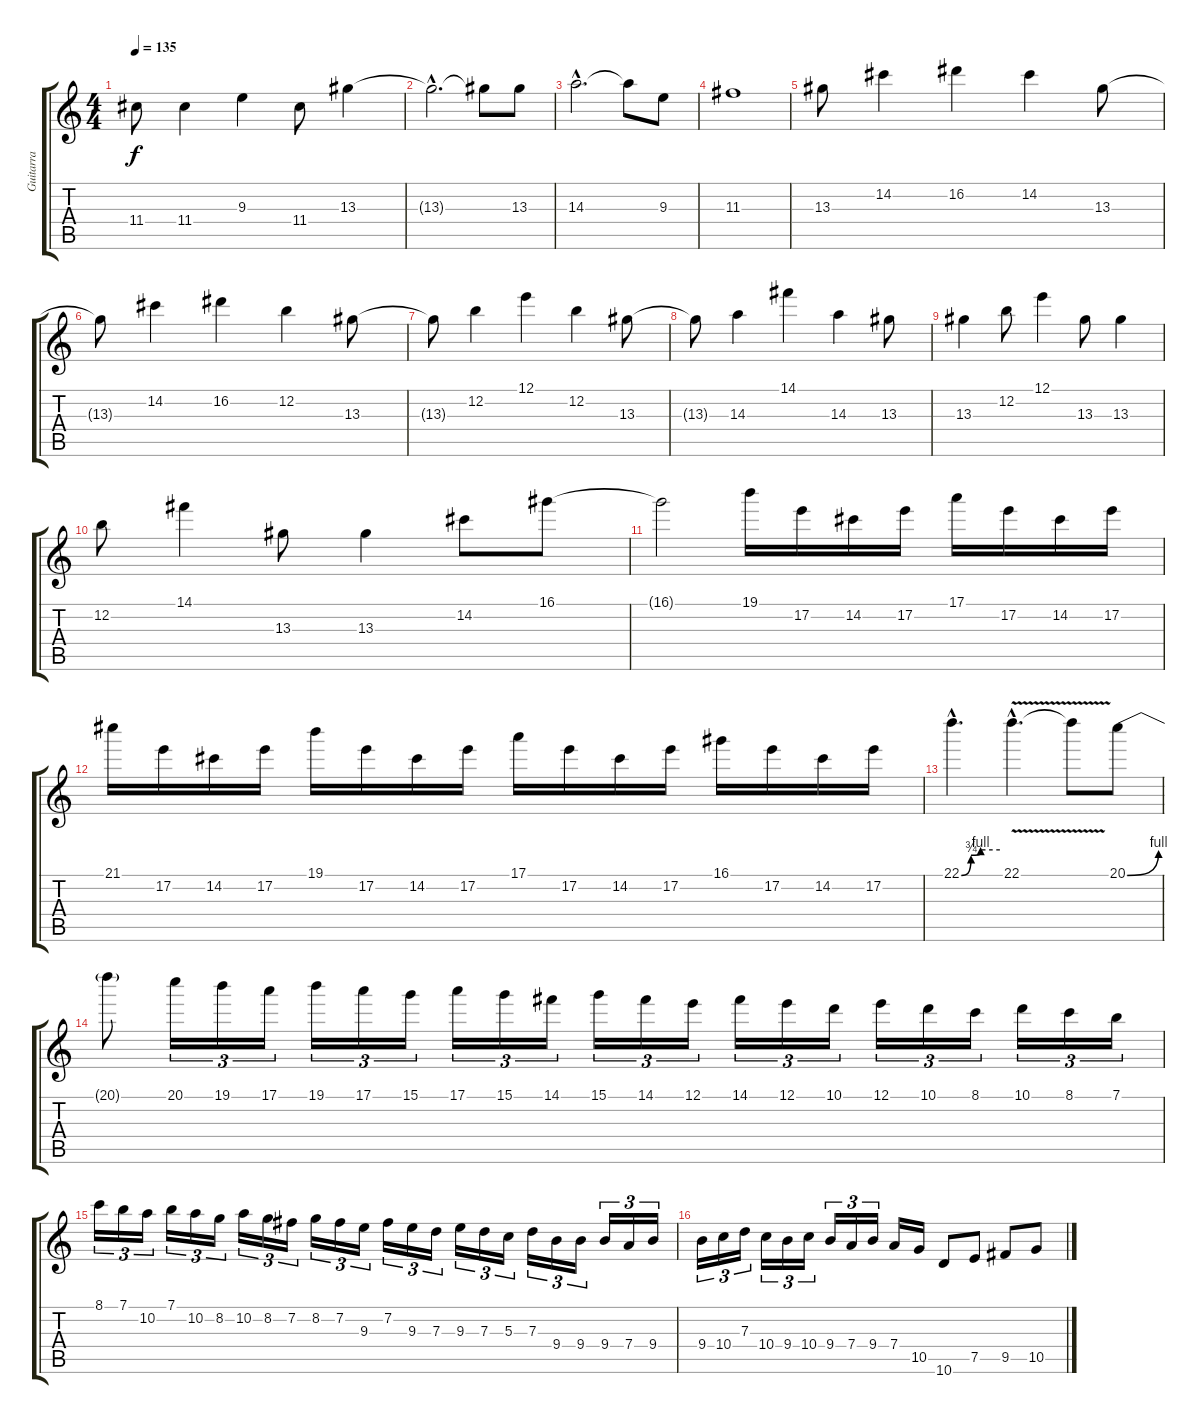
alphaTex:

\track ("Guitarra" "Guitarra") {instrument distortionguitar}
\staff {score tabs}
\tuning (E4 B3 G3 D3 A2 E2) {hide}
\ts (4 4)
\tempo 135
\clef g2
\ks c
11.4.8{dy f} 11.4.4 9.3.4 11.4.8 13.3.4 |
13.3{hac t}.2{d} 13.3{t}.8 13.3.8 |
14.3{hac}.2{d} 14.3{t}.8 9.3.8 |
11.3.1 |
13.3.8 14.2.4 16.2.4 14.2.4 13.3.8 |
13.3{t}.8 14.2.4 16.2.4 12.2.4 13.3.8 |
13.3{t}.8 12.2.4 12.1.4 12.2.4 13.3.8 |
13.3{t}.8 14.3.4 14.1.4 14.3.4 13.3.8 |
13.3.4 12.2.8 12.1.4 13.3.8 13.3.4 |
12.2.8 14.1.4 13.3.8 13.3.4 14.2.8 16.1.8 |
16.1{t}.2 19.1.16 17.2.16 14.2.16 17.2.16 17.1.16 17.2.16 14.2.16 17.2.16 |
21.1.16 17.2.16 14.2.16 17.2.16 19.1.16 17.2.16 14.2.16 17.2.16 17.1.16 17.2.16 14.2.16 17.2.16 16.1.16 17.2.16 14.2.16 17.2.16 |
22.1{be (custom 0 0 15 3 30 4 60 4) hac}.4{d} 22.1{v hac}.4{d} 22.1{t}.8 20.1{be (bend 0 0 60 4)}.8 |
20.1{t}.8 20.1.16{tu (3 2)} 19.1.16{tu (3 2)} 17.1.16{tu (3 2)} 19.1.16{tu (3 2)} 17.1.16{tu (3 2)} 15.1.16{tu (3 2)} 17.1.16{tu (3 2)} 15.1.16{tu (3 2)} 14.1.16{tu (3 2)} 15.1.16{tu (3 2)} 14.1.16{tu (3 2)} 12.1.16{tu (3 2)} 14.1.16{tu (3 2)} 12.1.16{tu (3 2)} 10.1.16{tu (3 2)} 12.1.16{tu (3 2)} 10.1.16{tu (3 2)} 8.1.16{tu (3 2)} 10.1.16{tu (3 2)} 8.1.16{tu (3 2)} 7.1.16{tu (3 2)} |
8.1.16{tu (3 2)} 7.1.16{tu (3 2)} 10.2.16{tu (3 2)} 7.1.16{tu (3 2)} 10.2.16{tu (3 2)} 8.2.16{tu (3 2)} 10.2.16{tu (3 2)} 8.2.16{tu (3 2)} 7.2.16{tu (3 2)} 8.2.16{tu (3 2)} 7.2.16{tu (3 2)} 9.3.16{tu (3 2)} 7.2.16{tu (3 2)} 9.3.16{tu (3 2)} 7.3.16{tu (3 2)} 9.3.16{tu (3 2)} 7.3.16{tu (3 2)} 5.3.16{tu (3 2)} 7.3.16{tu (3 2)} 9.4.16{tu (3 2)} 9.4.16{tu (3 2)} 9.4.16{tu (3 2)} 7.4.16{tu (3 2)} 9.4.16{tu (3 2)} |
9.4.16{tu (3 2)} 10.4.16{tu (3 2)} 7.3.16{tu (3 2)} 10.4.16{tu (3 2)} 9.4.16{tu (3 2)} 10.4.16{tu (3 2)} 9.4.16{tu (3 2)} 7.4.16{tu (3 2)} 9.4.16{tu (3 2)} 7.4.16 10.5.16 10.6.8 7.5.8 9.5.8 10.5.8
